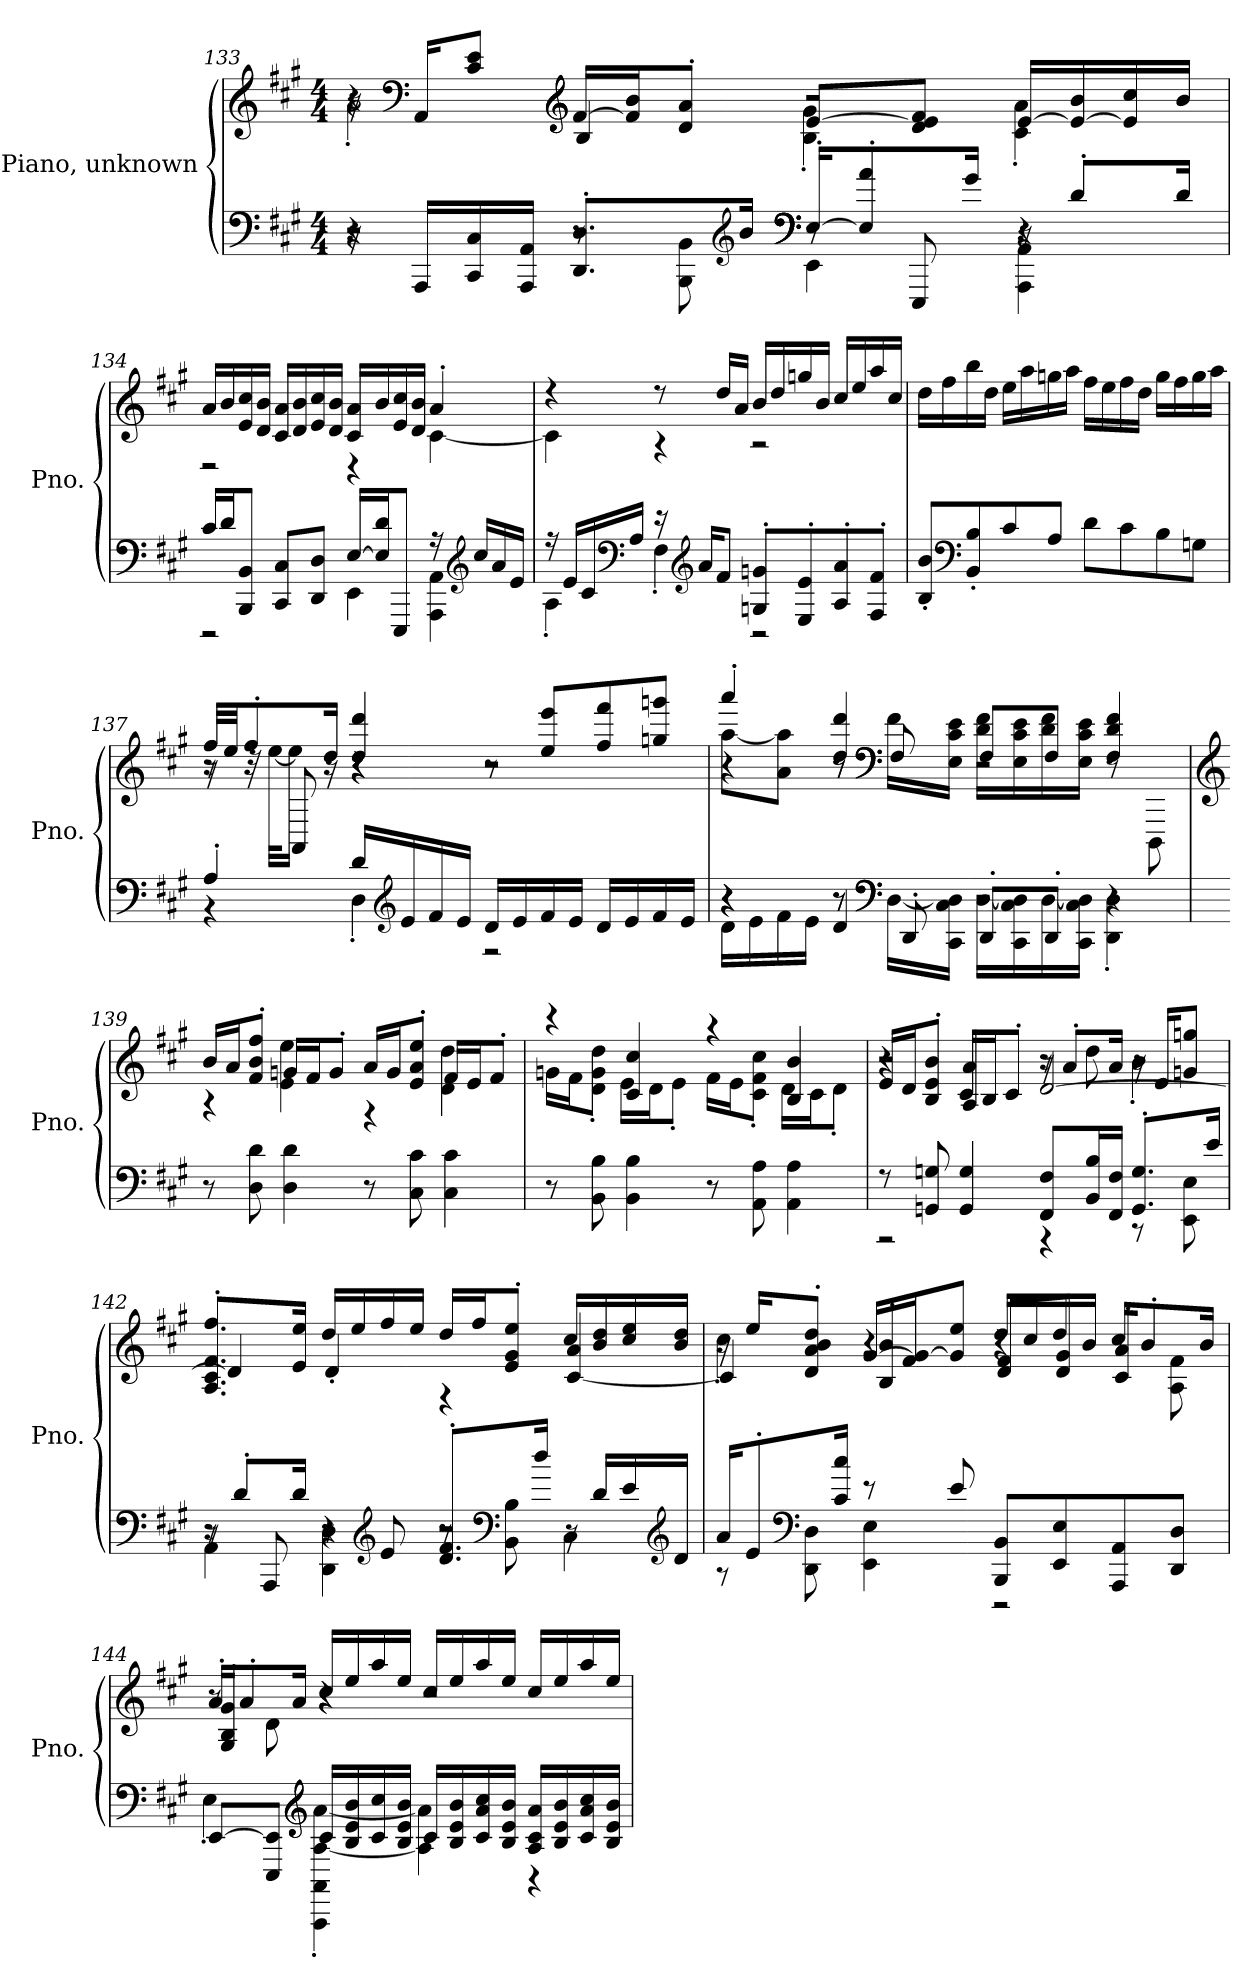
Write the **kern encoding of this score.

**kern	**kern
*part1	*part1
*staff2	*staff1
*I"Piano, unknown	*
*I'Pno.	*
!!LO:LB:g=z
*clefF4	*clefG2
*k[f#c#g#]	*k[f#c#g#]
*M4/4	*M4/4
=133	=133
*^	*^
*	*^	*	*^
16r	4r	2r	16r	2a'\	4r
*	*	*	*clefF4	*	*
16AAA/LL	.	.	16AA/KL	.	.
16CC#/ 16C#/	.	.	8c#/ 8e/J	.	.
16AAA/ 16AA/JJ	.	.	.	.	.
*	*	*	*clefG2	*	*
8.DD/' 8.D/'L	8r	.	[16f#/LL	.	4B/
.	.	.	16f#/] 16b/J	.	.
.	8BBB\ 8BB\	.	8d/' 8a/'J	.	.
*clefG2	*	*	*	*	*
16b/Jk	.	.	.	.	.
*clefF4	*	*	*	*	*
[16E'/KL	4EE\	8r	[8e/L	4B\' 4g#\'	2r
8E/]' 8a/'	.	.	.	.	.
.	.	8EEE/	8d/ 8e/] 8f#/J	.	.
16g#/Jk	.	.	.	.	.
16r	4AAA\ 4AA\	4r	[16e/LL	4c#\' 4a\'	.
8d'/L	.	.	16e/_ 16b/	.	.
.	.	.	16e/] 16cc#/	.	.
16d/Jk	.	.	16b/JJ	.	.
*	*v	*v	*	*	*
*	*	*	*v	*v
!!LO:LB:g=z
=134	=134	=134	=134
16c#/LL	2r	16a/LL	2r
16d/J	.	16b/	.
8BBB/ 8BB/J	.	16e/ 16cc#/	.
.	.	16d/ 16b/JJ	.
8CC#/ 8C#/L	.	16c#/ 16a/LL	.
.	.	16d/ 16b/	.
8DD/ 8D/J	.	16e/ 16cc#/	.
.	.	16d/ 16b/JJ	.
[16E/LL	4EE\	16c#/ 16a/LL	4r
16E/] 16d/J	.	16b/	.
8EEE/J	.	16e/ 16cc#/	.
.	.	16d/ 16b/JJ	.
16r	4AAA\ 4AA\	4a'/	[4c#\
*clefG2	*	*	*
16cc#/LL	.	.	.
16a/	.	.	.
16e/JJ	.	.	.
=135	=135	=135	=135
16r	4A'\	4r	4c#\]
16e/LL	.	.	.
16c#/	.	.	.
*clefF4	*	*	*
16A/JJ	.	.	.
16r	4F#'\	8r	4r
*clefG2	*	*	*
16a/KL	.	.	.
8f#/J	.	16dd/LL	.
.	.	16a/JJ	.
8Gn/' 8gn/'L	2r	16b/LL	2r
.	.	16dd/	.
8E/' 8e/'	.	16ggn/	.
.	.	16b/JJ	.
8A/' 8a/'	.	16cc#/LL	.
.	.	16ee/	.
8F#/' 8f#/'J	.	16aa/	.
.	.	16cc#/JJ	.
*v	*v	*	*
*	*v	*v
!!LO:LB:g=z
=136	=136
8B/' 8b/'L	16dd\LL
.	16ff#\
*clefF4	*
8BB/' 8B/'	16bb\
.	16dd\JJ
8c#/	16ee\LL
.	16aa\
8A/J	16ggn\
.	16aa\JJ
8d\L	16ff#\LL
.	16ee\
8c#\	16ff#\
.	16dd\JJ
8B\	16gg\LL
.	16ff#\
8Gn\J	16gg\
.	16aa\JJ
=137	=137
*^	*^
*	*	*	*^
4A'/	4r	32ff#/LLL	16r	8r
.	.	32ee/JJ	.	.
.	.	8ff#'/	32r	.
.	.	.	[32ee\KLL	.
.	.	.	16ee\JJ]	8AA/
.	.	16dd/Jk	16r	.
16d/LL	4D'\	4dd/ 4ddd/	4r	4r
*clefG2	*	*	*	*
16e/	.	.	.	.
16f#/	.	.	.	.
16e/JJ	.	.	.	.
16d/LL	2r	8r	2r	2r
16e/	.	.	.	.
16f#/	.	8ee/ 8eee/L	.	.
16e/JJ	.	.	.	.
16d/LL	.	8ff#/ 8fff#/	.	.
16e/	.	.	.	.
16f#/	.	8ggn/ 8gggn/J	.	.
16e/JJ	.	.	.	.
!!LO:PB:g=z	!!	!!
=138	=138	=138	=138	=138
*	*^	*	*	*
4r	16d\LL	4r	4aaa'/	[8aa\L	4r
.	16e\	.	.	.	.
.	16f#\	.	.	8a\ 8aa\]J	.
.	16e\JJ	.	.	.	.
4d/	8r	8r	4dd/ 4ddd/	8r	8r
*clefF4	*	*	*clefF4	*	*
.	[16D\LL	8DD'/	.	16f#\LL	8F#/
.	16CC#\ 16C#\ 16D\]JJ	.	.	16E\ 16c#\ 16e\JJ	.
2r	[16D\LL	8DD'/L	2r	16d\ 16f#\LL	8F#/L
.	16CC#\ 16C#\ 16D\]	.	.	16E\ 16c#\ 16e\	.
.	[16D\	8DD'/J	.	16d\ 16f#\	8F#/J
.	16CC#\ 16C#\ 16D\]JJ	.	.	16E\ 16c#\ 16e\JJ	.
.	4DD\' 4D\'	4r	.	8r	4F#/ 4d/ 4f#/
.	.	.	.	8DDD\	.
*v	*v	*v	*	*	*
*	*v	*v	*v
=139	=139
*	*clefG2
*	*^
8r	16b/LL	4r
.	16a/J	.
8D\ 8d\	8f#/' 8b/' 8ff#/'J	.
4D\ 4d\	16gn/LL	4e\ 4ee\
.	16f#/J	.
.	8g'/J	.
8r	16a/LL	4r
.	16g/J	.
8C#\ 8c#\	8e/' 8a/' 8ee/'J	.
4C#\ 4c#\	16f#/LL	4d\ 4dd\
.	16e/J	.
.	8f#'/J	.
!!LO:LB:g=z	!!
=140	=140	=140
8r	4r	16gn\LL
.	.	16f#\J
8BB\ 8B\	.	8d\' 8g\' 8dd\'J
4BB\ 4B\	4c#/ 4cc#/	16e\LL
.	.	16d\J
.	.	8e'\J
8r	4r	16f#\LL
.	.	16e\J
8AA\ 8A\	.	8c#\' 8f#\' 8cc#\'J
4AA\ 4A\	4B/ 4b/	16d\LL
.	.	16c#\J
.	.	8d'\J
=141	=141	=141
*^	*	*^
8r	2r	16e/LL	2r	4r
.	.	16d/J	.	.
8GGn/ 8Gn/	.	8B/' 8e/' 8b/'J	.	.
4GG/ 4G/	.	16c#/LL	.	4A/ 4a/
.	.	16B/J	.	.
.	.	8c#'/J	.	.
8FF#/ 8F#/L	4r	16r	8r	[2d/
.	.	8a'/L	.	.
16BB/ 16B/L	.	.	8dd\	.
16FF#/ 16F#/JJ	.	16a/Jk	.	.
8.GG/' 8.G/'L	8r	16r	4b'\	.
.	.	16e/KL	.	.
.	8EE\ 8E\	8gn/ 8ggn/J	.	.
16e/Jk	.	.	.	.
*	*	*	*v	*v
!!LO:LB:g=z
=142	=142	=142	=142
*	*^	*	*
16r	4AA\	8r	8.A/' 8.c#/' 8.f#/' 8.ff#/'L	4d/]
8d'/L	.	.	.	.
.	.	8AAA/	.	.
16d/Jk	.	.	16e/ 16ee/Jk	.
8r	4DD\ 4D\	4r	16dd/LL	4d'/
.	.	.	16ee/	.
*clefG2	*	*	*	*
8e/	.	.	16ff#/	.
.	.	.	16ee/JJ	.
8.d/' 8.f#/'L	8r	2r	16dd/LL	4r
.	.	.	16ff#/J	.
*clefF4	*	*	*	*
.	8BB\ 8B\	.	8e/' 8g#/' 8ee/'J	.
16dd/Jk	.	.	.	.
16r	4C#\	.	16cc#/LL	[4c#/ 4a/
16d/LL	.	.	16b/ 16dd/	.
16e/	.	.	16cc#/ 16ee/	.
*clefG2	*	*	*	*
16d/JJ	.	.	16b/ 16dd/JJ	.
*	*v	*v	*	*
=143	=143	=143	=143
*	*	*	*^
16a/KL	8r	16r	4cc#'\	4c#/]
8e'/	.	16ee/KL	.	.
*clefF4	*	*	*	*
.	8DD\ 8D\	8d/' 8a/' 8b/' 8dd/'J	.	.
16c#/ 16cc#/Jk	.	.	.	.
8r	4EE\ 4E\	[16g#/LL	4r	4B/' 4b/'
.	.	16f#/ 16g#/_J	.	.
8e/	.	8g#/] 8ee/J	.	.
8BBB/ 8BB/L	2r	16dd/LL	4r	8d/ 8f#/L
.	.	16cc#/	.	.
8EE/ 8E/	.	16dd/	.	8d/ 8g#/J
.	.	16b/JJ	.	.
8AAA/ 8AA/	.	16cc#/KL	8r	4c#/' 4a/'
.	.	8b'/	.	.
8DD/ 8D/J	.	.	8A\ 8f#\	.
.	.	16b/Jk	.	.
!!LO:LB:g=z	!!	!!
=144	=144	=144	=144	=144
[8EE/L	4E'\	16a'/KL	8r	4G#/' 4B/' 4g#/'
.	.	8a'/	.	.
8EEE/ 8EE/]J	.	.	8d\	.
.	.	16a/Jk	.	.
*clefG2	*	*	*	*
16c#/LL	4AAA\' 4AA\' [4A\' [4a\'	16cc#/LL	4r	4r
16B/ 16e/ 16b/	.	16ee/	.	.
16c#/ 16cc#/	.	16aa/	.	.
16B/ 16e/ 16b/JJ	.	16ee/JJ	.	.
16c#/LL	4A\] 4a\]	16cc#/LL	2r	2r
16B/ 16e/ 16b/	.	16ee/	.	.
16c#/ 16a/ 16cc#/	.	16aa/	.	.
16B/ 16e/ 16b/JJ	.	16ee/JJ	.	.
16A/ 16c#/ 16a/LL	4r	16cc#/LL	.	.
16B/ 16e/ 16b/	.	16ee/	.	.
16c#/ 16a/ 16cc#/	.	16aa/	.	.
16B/ 16e/ 16b/JJ	.	16ee/JJ	.	.
*v	*v	*	*	*
*	*v	*v	*v
=	=
*-	*-
